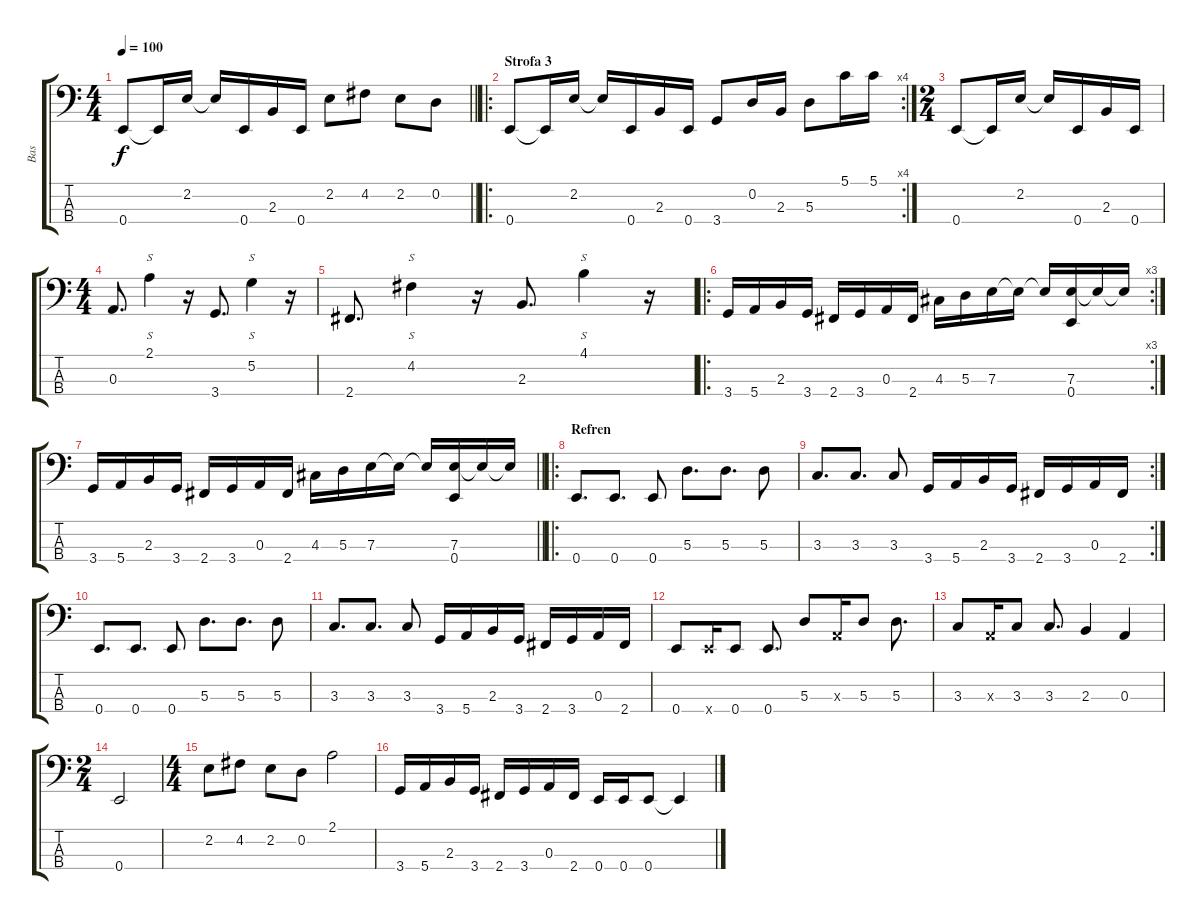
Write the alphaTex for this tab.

\track ("Bas" "Bas") {instrument electricbasspick}
\staff {score tabs}
\tuning (G2 D2 A1 E1) {hide}
\ts (4 4)
\tempo 100
\clef f4
\barLineRight lightlight
\ks c
0.4.8{dy f} 0.4{t}.16 2.2.16 2.2{t}.16 0.4.16 2.3.16 0.4.16 2.2.8 4.2.8 2.2.8 0.2.8 |
\ro
\rc 4
\section ("" "Strofa 3")
0.4.8 0.4{t}.16 2.2.16 2.2{t}.16 0.4.16 2.3.16 0.4.16 3.4.8 0.2.16 2.3.16 5.3.8 5.1.16 5.1.16 |
\ts (2 4)
0.4.8 0.4{t}.16 2.2.16 2.2{t}.16 0.4.16 2.3.16 0.4.16 |
\ts (4 4)
0.3.8{d} 2.1.4{s} r.16 3.4.8{d} 5.2.4{s} r.16 |
2.4.8{d} 4.2.4{s} r.16 2.3.8{d} 4.1.4{s} r.16 |
\ro
\rc 3
3.4.16 5.4.16 2.3.16 3.4.16 2.4.16 3.4.16 0.3.16 2.4.16 4.3.16 5.3.16 7.3.16 7.3{t}.16 7.3{t}.16 (7.3 0.4).16 7.3{t}.16 7.3{t}.16 |
\barLineRight lightlight
3.4.16 5.4.16 2.3.16 3.4.16 2.4.16 3.4.16 0.3.16 2.4.16 4.3.16 5.3.16 7.3.16 7.3{t}.16 7.3{t}.16 (7.3 0.4).16 7.3{t}.16 7.3{t}.16 |
\ro
\section ("" "Refren")
0.4.8{d} 0.4.8{d} 0.4.8 5.3.8{d} 5.3.8{d} 5.3.8 |
\rc 2
3.3.8{d} 3.3.8{d} 3.3.8 3.4.16 5.4.16 2.3.16 3.4.16 2.4.16 3.4.16 0.3.16 2.4.16 |
0.4.8{d} 0.4.8{d} 0.4.8 5.3.8{d} 5.3.8{d} 5.3.8 |
3.3.8{d} 3.3.8{d} 3.3.8 3.4.16 5.4.16 2.3.16 3.4.16 2.4.16 3.4.16 0.3.16 2.4.16 |
0.4.8 0.4{x}.16 0.4.8 0.4.8{d} 5.3.8 0.3{x}.16 5.3.8 5.3.8{d} |
3.3.8 0.3{x}.16 3.3.8 3.3.8{d} 2.3.4 0.3.4 |
\ts (2 4)
0.4.2 |
\ts (4 4)
2.2.8 4.2.8 2.2.8 0.2.8 2.1.2 |
3.4.16 5.4.16 2.3.16 3.4.16 2.4.16 3.4.16 0.3.16 2.4.16 0.4.16 0.4.16 0.4.8 0.4{t}.4
